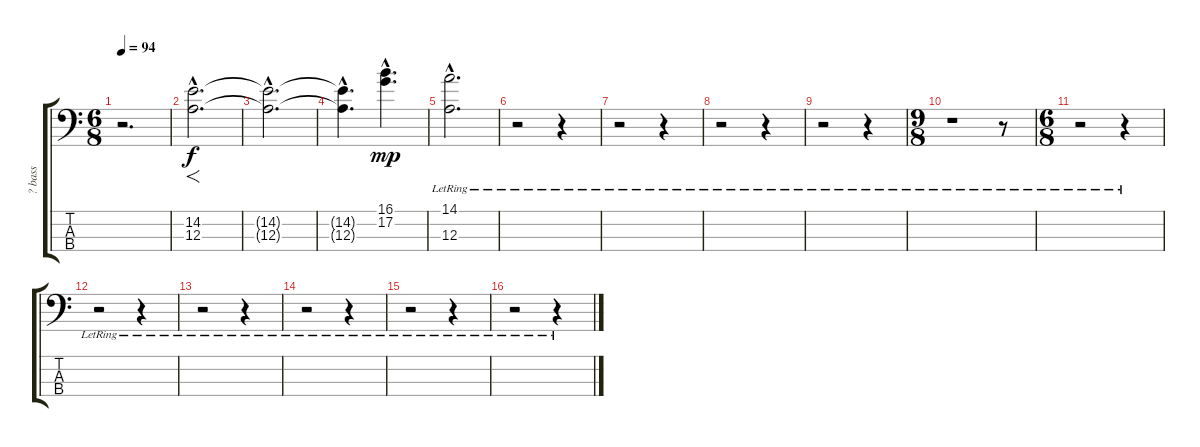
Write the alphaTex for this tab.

\track ("? bass" "? bass") {instrument electricbassfinger}
\staff {score tabs}
\tuning (G2 D2 A1 E1) {hide}
\ts (6 8)
\tempo 94
\clef f4
\ks c
r.2{d dy f instrument electricbassfinger} |
(14.2{hac} 12.3{hac}).2{f d} |
(14.2{hac t} 12.3{hac t}).2{d} |
(14.2{hac t} 12.3{hac t}).4{d} (16.1{hac} 17.2{hac}).4{d dy mp} |
(14.1{hac lr} 12.3{hac lr}).2{d} |
r.2 r.4 |
r.2 r.4 |
r.2 r.4 |
r.2 r.4 |
\ts (9 8)
r.1 r.8 |
\ts (6 8)
r.2 r.4 |
r.2 r.4 |
r.2 r.4 |
r.2 r.4 |
r.2 r.4 |
r.2 r.4
